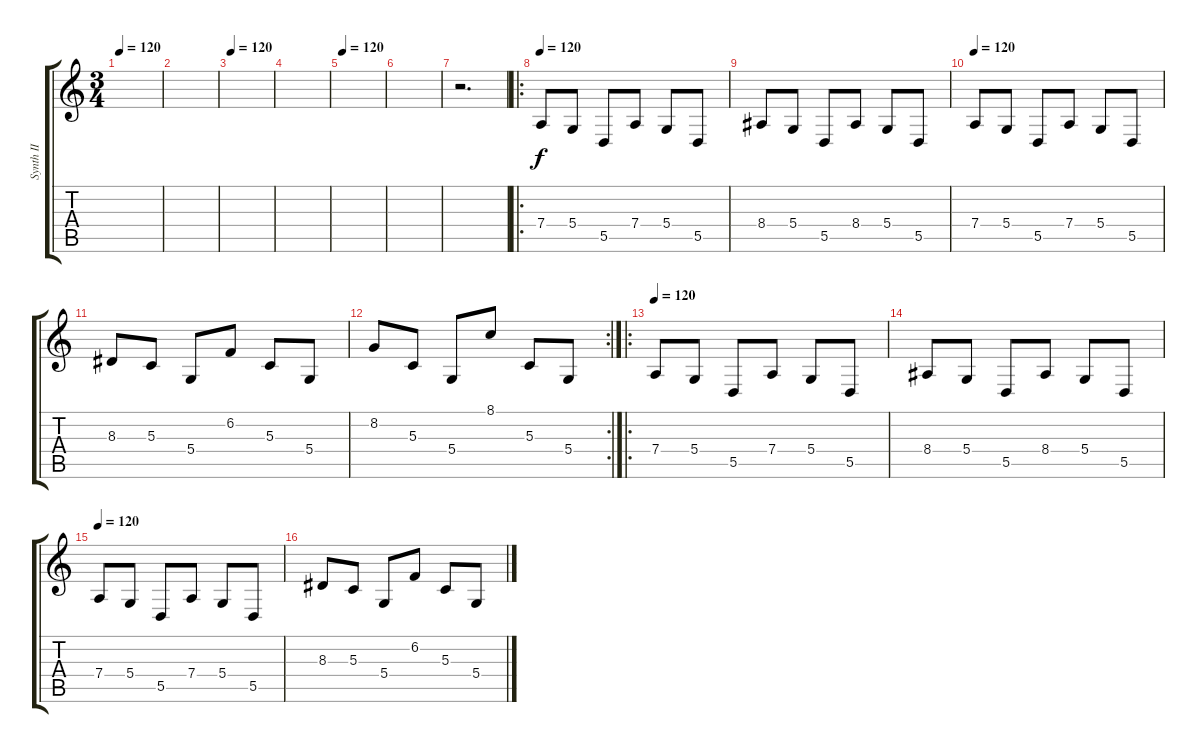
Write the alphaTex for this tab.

\track ("Synth II" "Synth II") {instrument pad4choir}
\staff {score tabs}
\tuning (E4 B3 G3 D3 A2 E2) {hide}
\ts (3 4)
\tempo 120
\clef g2
\ks c
|
|
\tempo 120
|
|
\tempo 120
|
|
r.2{d} |
\ro
\tempo 120
7.4.8{volume 10} 5.4.8 5.5.8 7.4.8 5.4.8 5.5.8 |
8.4.8 5.4.8 5.5.8 8.4.8 5.4.8 5.5.8 |
\tempo 120
7.4.8 5.4.8 5.5.8 7.4.8 5.4.8 5.5.8 |
8.3.8 5.3.8 5.4.8 6.2.8 5.3.8 5.4.8 |
\rc 2
8.2.8 5.3.8 5.4.8 8.1.8 5.3.8 5.4.8 |
\ro
\tempo 120
7.4.8{volume 10} 5.4.8 5.5.8 7.4.8 5.4.8 5.5.8 |
8.4.8 5.4.8 5.5.8 8.4.8 5.4.8 5.5.8 |
\tempo 120
7.4.8 5.4.8 5.5.8 7.4.8 5.4.8 5.5.8 |
8.3.8 5.3.8 5.4.8 6.2.8 5.3.8 5.4.8
